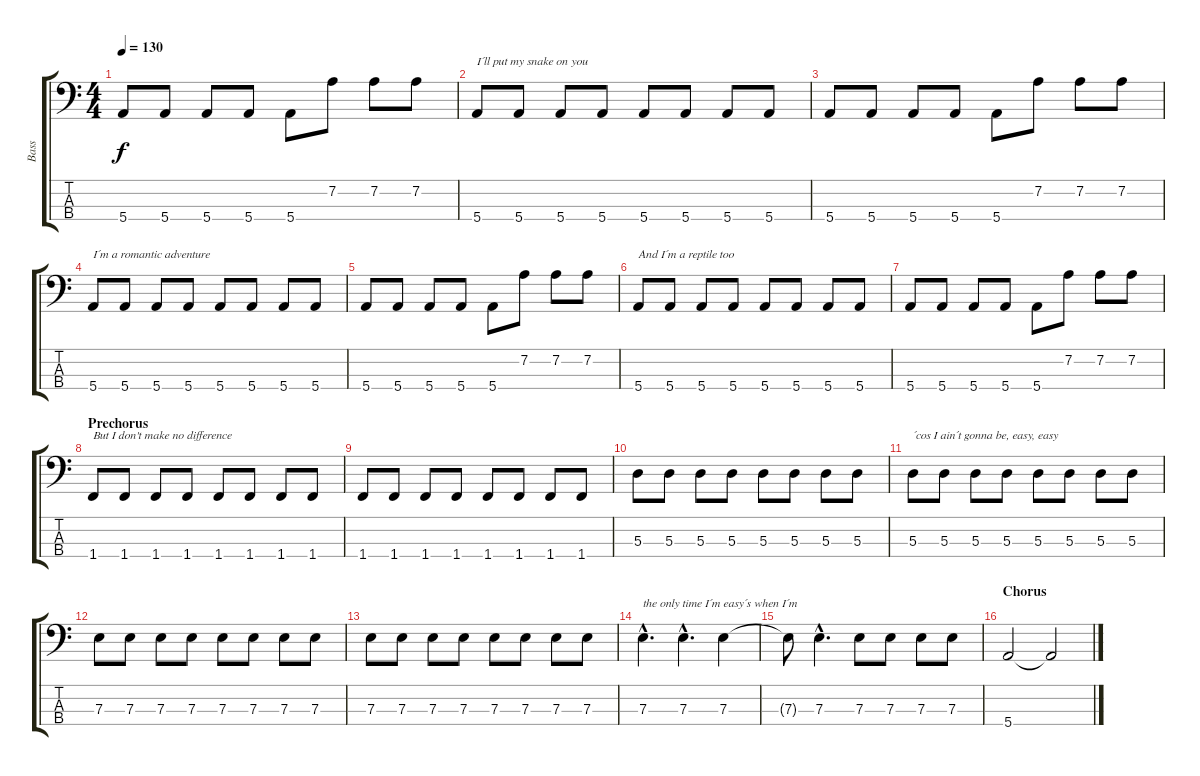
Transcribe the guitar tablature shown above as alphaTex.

\track ("Bass" "Bass") {instrument electricbassfinger}
\staff {score tabs}
\tuning (G2 D2 A1 E1) {hide}
\ts (4 4)
\tempo 130
\clef f4
\ks c
5.4.8{dy f} 5.4.8 5.4.8 5.4.8 5.4.8 7.2.8 7.2.8 7.2.8 |
5.4.8{txt "I´ll put my snake on you"} 5.4.8 5.4.8 5.4.8 5.4.8 5.4.8 5.4.8 5.4.8 |
5.4.8 5.4.8 5.4.8 5.4.8 5.4.8 7.2.8 7.2.8 7.2.8 |
5.4.8{txt "I´m a romantic adventure"} 5.4.8 5.4.8 5.4.8 5.4.8 5.4.8 5.4.8 5.4.8 |
5.4.8 5.4.8 5.4.8 5.4.8 5.4.8 7.2.8 7.2.8 7.2.8 |
5.4.8{txt "And I´m a reptile too"} 5.4.8 5.4.8 5.4.8 5.4.8 5.4.8 5.4.8 5.4.8 |
5.4.8 5.4.8 5.4.8 5.4.8 5.4.8 7.2.8 7.2.8 7.2.8 |
\section ("" "Prechorus")
1.4.8{txt "But I don't make no difference"} 1.4.8 1.4.8 1.4.8 1.4.8 1.4.8 1.4.8 1.4.8 |
1.4.8 1.4.8 1.4.8 1.4.8 1.4.8 1.4.8 1.4.8 1.4.8 |
5.3.8 5.3.8 5.3.8 5.3.8 5.3.8 5.3.8 5.3.8 5.3.8 |
5.3.8{txt "´cos I ain´t gonna be, easy, easy"} 5.3.8 5.3.8 5.3.8 5.3.8 5.3.8 5.3.8 5.3.8 |
7.3.8 7.3.8 7.3.8 7.3.8 7.3.8 7.3.8 7.3.8 7.3.8 |
7.3.8 7.3.8 7.3.8 7.3.8 7.3.8 7.3.8 7.3.8 7.3.8 |
7.3{hac}.4{d txt "the only time I´m easy´s when I´m"} 7.3{hac}.4{d} 7.3.4 |
7.3{t}.8 7.3{hac}.4{d} 7.3.8 7.3.8 7.3.8 7.3.8 |
\section ("" "Chorus")
5.4.2 5.4{t}.2
